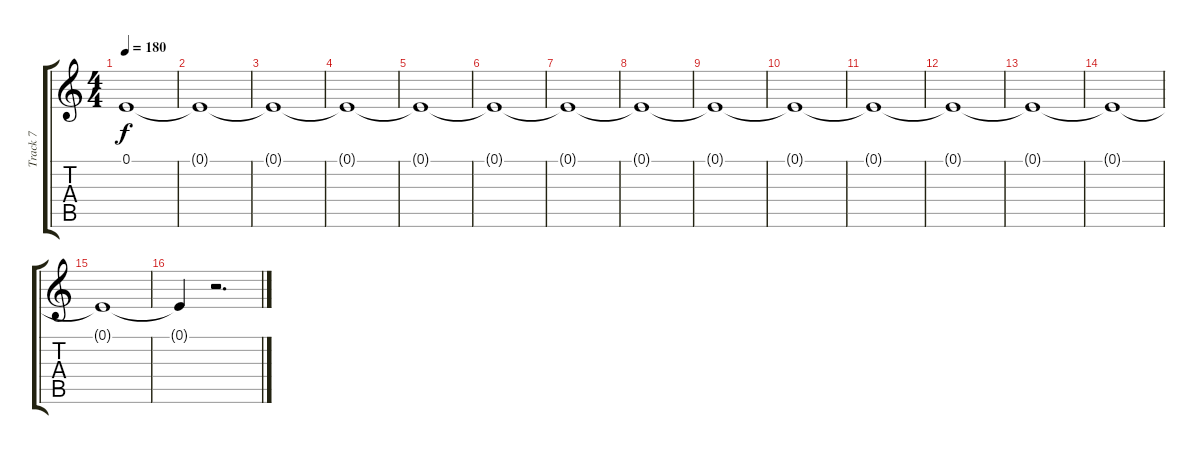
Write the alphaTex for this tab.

\track ("Track 7" "Track 7") {instrument brasssection}
\staff {score tabs}
\tuning (E4 B3 G3 D3 A2 E2) {hide}
\ts (4 4)
\tempo 180
\clef g2
\ks c
0.1{t}.1{dy f volume 9} |
0.1{t}.1{volume 8} |
0.1{t}.1{volume 7} |
0.1{t}.1{volume 6} |
0.1{t}.1{volume 5} |
0.1{t}.1{volume 4} |
0.1{t}.1{volume 3} |
0.1{t}.1{volume 2} |
0.1{t}.1{volume 1} |
0.1{t}.1 |
0.1{t}.1 |
0.1{t}.1 |
0.1{t}.1 |
0.1{t}.1 |
0.1{t}.1 |
0.1{t}.4 r.2{d}
